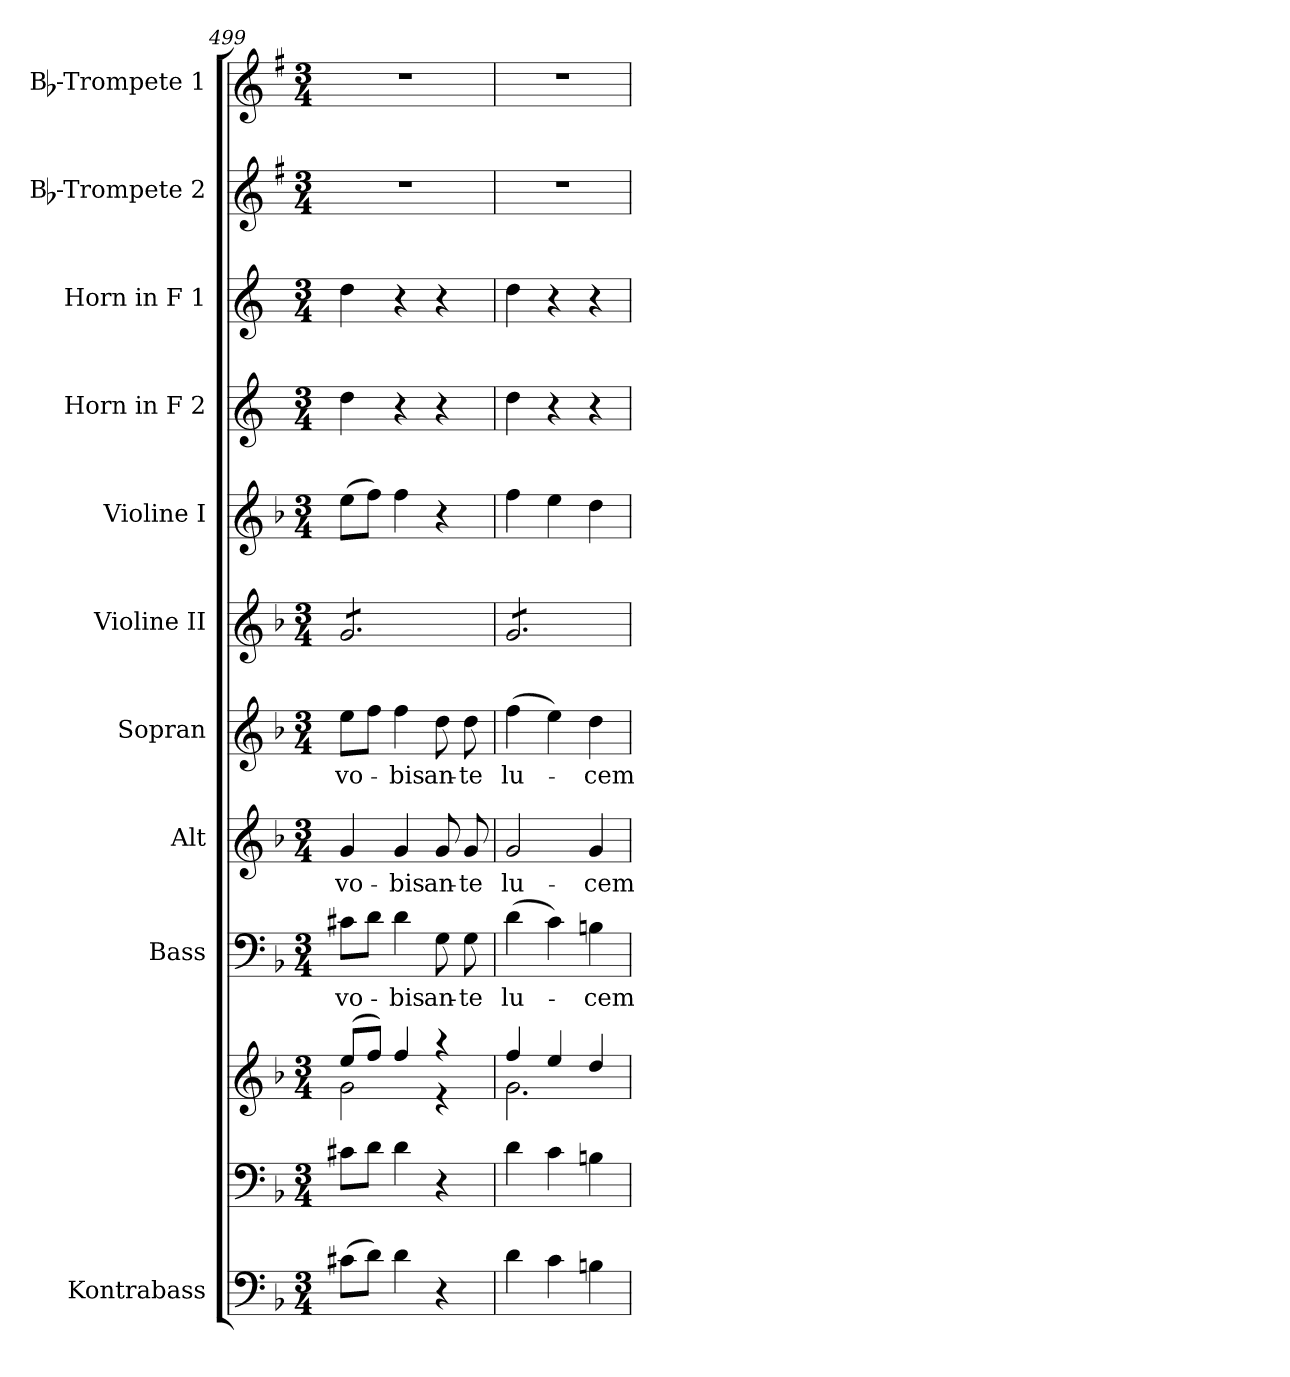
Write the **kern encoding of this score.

**kern	**kern	**kern	**kern	**text	**kern	**text	**kern	**text	**kern	**kern	**kern	**kern	**kern	**kern
*part11	*part10	*part10	*part9	*part9	*part8	*part8	*part7	*part7	*part6	*part5	*part4	*part3	*part2	*part1
*staff12	*staff11	*staff10	*staff9	*staff9	*staff8	*staff8	*staff7	*staff7	*staff6	*staff5	*staff4	*staff3	*staff2	*staff1
*I"Kontrabass	*	*	*I"Bass	*	*I"Alt	*	*I"Sopran	*	*I"Violine II	*I"Violine I	*I"Horn in F 2	*I"Horn in F 1	*I"Bb-Trompete 2	*I"Bb-Trompete 1
*I'Kb.	*	*	*I'B.	*	*I'A.	*	*I'S.	*	*I'Vl. II	*I'Vl. I	*	*	*I'Bb Trp. 2	*I'Bb Trp. 1
*clefF4	*clefF4	*clefG2	*clefF4	*	*clefG2	*	*clefG2	*	*clefG2	*clefG2	*clefG2	*clefG2	*clefG2	*clefG2
*ITrd7c12	*	*	*	*	*	*	*	*	*	*	*ITrd4c7	*ITrd4c7	*ITrd1c2	*ITrd1c2
*k[b-]	*k[b-]	*k[b-]	*k[b-]	*	*k[b-]	*	*k[b-]	*	*k[b-]	*k[b-]	*k[b-]	*k[b-]	*k[b-]	*k[b-]
*F:	*F:	*F:	*F:	*	*F:	*	*F:	*	*F:	*F:	*F:	*F:	*F:	*F:
*M3/4	*M3/4	*M3/4	*M3/4	*	*M3/4	*	*M3/4	*	*M3/4	*M3/4	*M3/4	*M3/4	*M3/4	*M3/4
=499	=499	=499	=499	=499	=499	=499	=499	=499	=499	=499	=499	=499	=499	=499
*	*	*^	*	*	*	*	*	*	*	*	*	*	*	*
!	!	!	!	!	!LO:LY:b	!	!LO:LY:b	!	!LO:LY:b	!	!	!	!	!	!
*	*	*	*	*	*	*	*	*	*	*tremolo	*	*	*	*	*
(>8C#X\L	8c#X\L	(>8ee/L	2g\	8c#X\L	vo-	4g/	vo-	8ee\L	vo-	8g/L	(>8ee\L	4g\	4g\	2.r	2.r
8D\J)	8d\J	8ff/J)	.	8d\J	.	.	.	8ff\J	.	8g/	8ff\J)	.	.	.	.
!	!	!	!	!	!LO:LY:b	!	!LO:LY:b	!	!LO:LY:b	!	!	!	!	!	!
4D\	4d\	4ff/	.	4d\	-bis	4g/	-bis	4ff\	-bis	8g/	4ff\	4r	4r	.	.
.	.	.	.	.	.	.	.	.	.	8g/	.	.	.	.	.
!	!	!	!	!	!LO:LY:b	!	!LO:LY:b	!	!LO:LY:b	!	!	!	!	!	!
4r	4r	4r	4r	8G\	an-	8g/	an-	8dd\	an-	8g/	4r	4r	4r	.	.
!	!	!	!	!	!LO:LY:b	!	!LO:LY:b	!	!LO:LY:b	!	!	!	!	!	!
.	.	.	.	8G\	-te	8g/	-te	8dd\	-te	8g/J	.	.	.	.	.
!!LO:PB:g=z
=500	=500	=500	=500	=500	=500	=500	=500	=500	=500	=500	=500	=500	=500	=500	=500
!	!	!	!	!	!LO:LY:b	!	!LO:LY:b	!	!LO:LY:b	!	!	!	!	!	!
4D\	4d\	4ff/	2.g\	(>4d\	lu-	2g/	lu-	(>4ff\	lu-	8g/L	4ff\	4g\	4g\	2.r	2.r
.	.	.	.	.	.	.	.	.	.	8g/	.	.	.	.	.
4C\	4c\	4ee/	.	4c\)	.	.	.	4ee\)	.	8g/	4ee\	4r	4r	.	.
.	.	.	.	.	.	.	.	.	.	8g/	.	.	.	.	.
!	!	!	!	!	!LO:LY:b	!	!LO:LY:b	!	!LO:LY:b	!	!	!	!	!	!
4BBn\	4Bn\	4dd/	.	4Bn\	-cem	4g/	-cem	4dd\	-cem	8g/	4dd\	4r	4r	.	.
.	.	.	.	.	.	.	.	.	.	8g/J	.	.	.	.	.
*	*	*	*	*	*	*	*	*	*	*Xtremolo	*	*	*	*	*
*	*	*v	*v	*	*	*	*	*	*	*	*	*	*	*	*
=	=	=	=	=	=	=	=	=	=	=	=	=	=	=
*-	*-	*-	*-	*-	*-	*-	*-	*-	*-	*-	*-	*-	*-	*-
